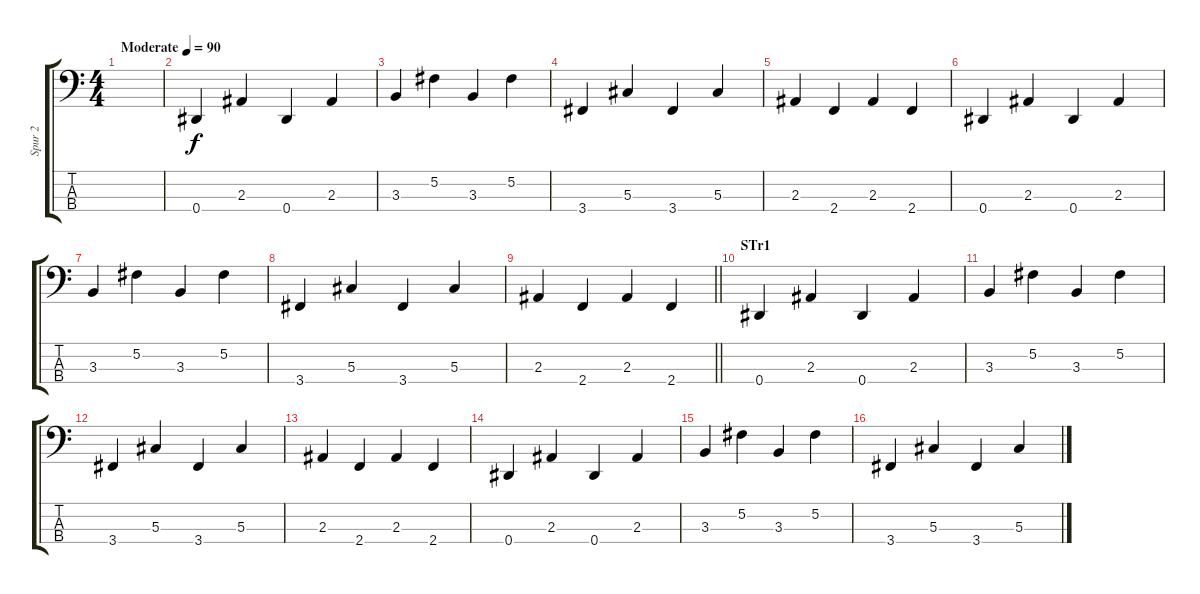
\track ("Spur 2" "Spur 2") {instrument electricbassfinger}
\staff {score tabs}
\tuning (Gb2 Db2 Ab1 Eb1) {hide}
\ts (4 4)
\tempo (90 "Moderate")
\clef f4
\ks c
|
0.4.4 2.3.4 0.4.4 2.3.4 |
3.3.4 5.2.4 3.3.4 5.2.4 |
3.4.4 5.3.4 3.4.4 5.3.4 |
2.3.4 2.4.4 2.3.4 2.4.4 |
0.4.4 2.3.4 0.4.4 2.3.4 |
3.3.4 5.2.4 3.3.4 5.2.4 |
3.4.4 5.3.4 3.4.4 5.3.4 |
\barLineRight lightlight
2.3.4 2.4.4 2.3.4 2.4.4 |
\section ("" "STr1")
0.4.4 2.3.4 0.4.4 2.3.4 |
3.3.4 5.2.4 3.3.4 5.2.4 |
3.4.4 5.3.4 3.4.4 5.3.4 |
2.3.4 2.4.4 2.3.4 2.4.4 |
0.4.4 2.3.4 0.4.4 2.3.4 |
3.3.4 5.2.4 3.3.4 5.2.4 |
3.4.4 5.3.4 3.4.4 5.3.4
